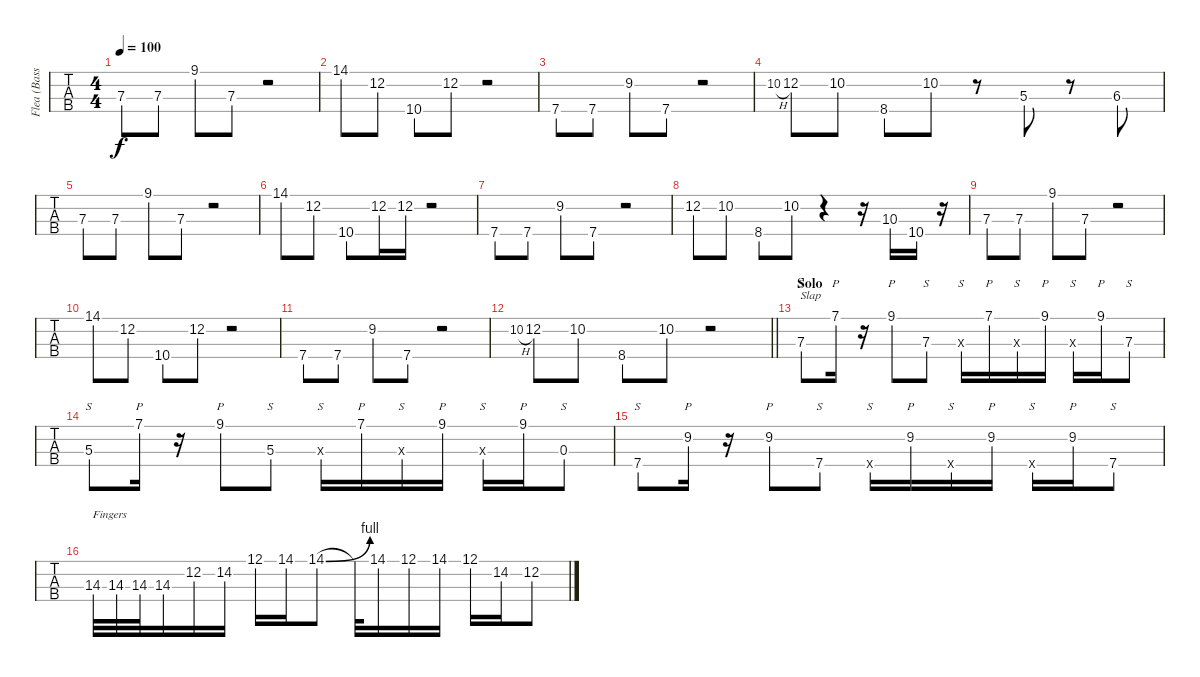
\track ("Flea (Bass)" "Flea (Bass") {instrument electricbassfinger}
\staff {tabs}
\tuning (G2 D2 A1 E1) {hide}
\ts (4 4)
\tempo 100
\clef f4
\ks c
7.3.8{dy f} 7.3.8 9.1.8 7.3.8 r.2 |
14.1.8 12.2.8 10.4.8 12.2.8 r.2 |
7.4.8 7.4.8 9.2.8 7.4.8 r.2 |
10.2{h}.8{gr} 12.2.8 10.2.8 8.4.8 10.2.8 r.8 5.3{st}.8 r.8 6.3{st}.8 |
7.3.8 7.3.8 9.1.8 7.3.8 r.2 |
14.1.8 12.2.8 10.4.8 12.2.16 12.2.16 r.2 |
7.4.8 7.4.8 9.2.8 7.4.8 r.2 |
12.2.8 10.2.8 8.4.8 10.2.8 r.4 r.16 10.3.16 10.4.16 r.16 |
7.3.8 7.3.8 9.1.8 7.3.8 r.2 |
14.1.8 12.2.8 10.4.8 12.2.8 r.2 |
7.4.8 7.4.8 9.2.8 7.4.8 r.2 |
\barLineRight lightlight
10.2{h}.8{gr} 12.2.8 10.2.8 8.4.8 10.2.8 r.2 |
\section ("" "Solo")
7.3.8{s txt "Slap" instrument slapbass1} 7.1.16{p} r.16 9.1.8{p} 7.3.8{s} 7.3{x}.16{s} 7.1.16{p} 0.3{x}.16{s} 9.1.16{p} 0.3{x}.16{s} 9.1.16{p} 7.3.8{s} |
5.3.8{s} 7.1.16{p} r.16 9.1.8{p} 5.3.8{s} 5.3{x}.16{s} 7.1.16{p} 0.3{x}.16{s} 9.1.16{p} 0.3{x}.16{s} 9.1.16{p} 0.3.8{s} |
7.4.8{s} 9.2.16{p} r.16 9.2.8{p} 7.4.8{s} 7.4{x}.16{s} 9.2.16{p} 0.4{x}.16{s} 9.2.16{p} 0.4{x}.16{s} 9.2.16{p} 7.4.8{s} |
14.3.32{txt "Fingers" instrument electricbassfinger} 14.3.32 14.3.32 14.3.16 12.2.16 14.2.16 12.1.16 14.1.16 14.1{be (bend 0 0 60 4)}.8 14.1{t}.32 14.1.16 12.1.16 14.1.16 12.1.16 14.2.16 12.2.8
